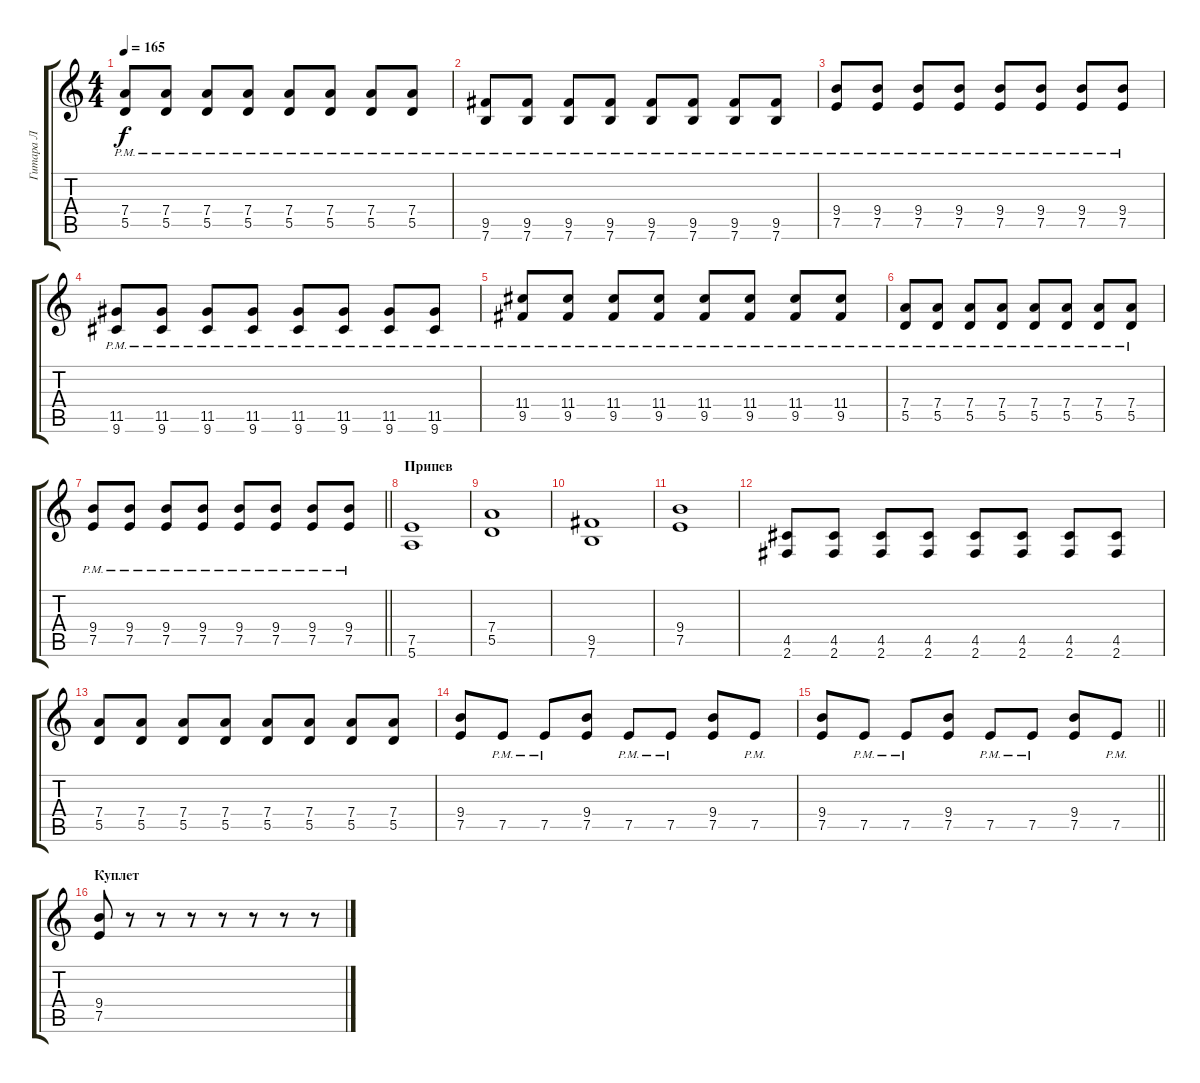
\track ("Гитара Л" "Гитара Л") {instrument distortionguitar}
\staff {score tabs}
\tuning (E4 B3 G3 D3 A2 E2) {hide}
\ts (4 4)
\tempo 165
\clef g2
\ks c
(7.4{pm} 5.5{pm}).8{dy f} (7.4{pm} 5.5{pm}).8 (7.4{pm} 5.5{pm}).8 (7.4{pm} 5.5{pm}).8 (7.4{pm} 5.5{pm}).8 (7.4{pm} 5.5{pm}).8 (7.4{pm} 5.5{pm}).8 (7.4{pm} 5.5{pm}).8 |
(9.5{pm} 7.6{pm}).8 (9.5{pm} 7.6{pm}).8 (9.5{pm} 7.6{pm}).8 (9.5{pm} 7.6{pm}).8 (9.5{pm} 7.6{pm}).8 (9.5{pm} 7.6{pm}).8 (9.5{pm} 7.6{pm}).8 (9.5{pm} 7.6{pm}).8 |
(9.4{pm} 7.5{pm}).8 (9.4{pm} 7.5{pm}).8 (9.4{pm} 7.5{pm}).8 (9.4{pm} 7.5{pm}).8 (9.4{pm} 7.5{pm}).8 (9.4{pm} 7.5{pm}).8 (9.4{pm} 7.5{pm}).8 (9.4{pm} 7.5{pm}).8 |
(11.5{pm} 9.6{pm}).8 (11.5{pm} 9.6{pm}).8 (11.5{pm} 9.6{pm}).8 (11.5{pm} 9.6{pm}).8 (11.5{pm} 9.6{pm}).8 (11.5{pm} 9.6{pm}).8 (11.5{pm} 9.6{pm}).8 (11.5{pm} 9.6{pm}).8 |
(11.4{pm} 9.5{pm}).8 (11.4{pm} 9.5{pm}).8 (11.4{pm} 9.5{pm}).8 (11.4{pm} 9.5{pm}).8 (11.4{pm} 9.5{pm}).8 (11.4{pm} 9.5{pm}).8 (11.4{pm} 9.5{pm}).8 (11.4{pm} 9.5{pm}).8 |
(7.4{pm} 5.5{pm}).8 (7.4{pm} 5.5{pm}).8 (7.4{pm} 5.5{pm}).8 (7.4{pm} 5.5{pm}).8 (7.4{pm} 5.5{pm}).8 (7.4{pm} 5.5{pm}).8 (7.4{pm} 5.5{pm}).8 (7.4{pm} 5.5{pm}).8 |
\barLineRight lightlight
(9.4{pm} 7.5{pm}).8 (9.4{pm} 7.5{pm}).8 (9.4{pm} 7.5{pm}).8 (9.4{pm} 7.5{pm}).8 (9.4{pm} 7.5{pm}).8 (9.4{pm} 7.5{pm}).8 (9.4{pm} 7.5{pm}).8 (9.4{pm} 7.5{pm}).8 |
\section ("" "Припев")
(7.5 5.6).1 |
(7.4 5.5).1 |
(9.5 7.6).1 |
(9.4 7.5).1 |
(4.5 2.6).8 (4.5 2.6).8 (4.5 2.6).8 (4.5 2.6).8 (4.5 2.6).8 (4.5 2.6).8 (4.5 2.6).8 (4.5 2.6).8 |
(7.4 5.5).8 (7.4 5.5).8 (7.4 5.5).8 (7.4 5.5).8 (7.4 5.5).8 (7.4 5.5).8 (7.4 5.5).8 (7.4 5.5).8 |
(9.4 7.5).8 7.5{pm}.8 7.5{pm}.8 (9.4 7.5).8 7.5{pm}.8 7.5{pm}.8 (9.4 7.5).8 7.5{pm}.8 |
\barLineRight lightlight
(9.4 7.5).8 7.5{pm}.8 7.5{pm}.8 (9.4 7.5).8 7.5{pm}.8 7.5{pm}.8 (9.4 7.5).8 7.5{pm}.8 |
\section ("" "Куплет")
(9.4 7.5).8 r.8 r.8 r.8 r.8 r.8 r.8 r.8
